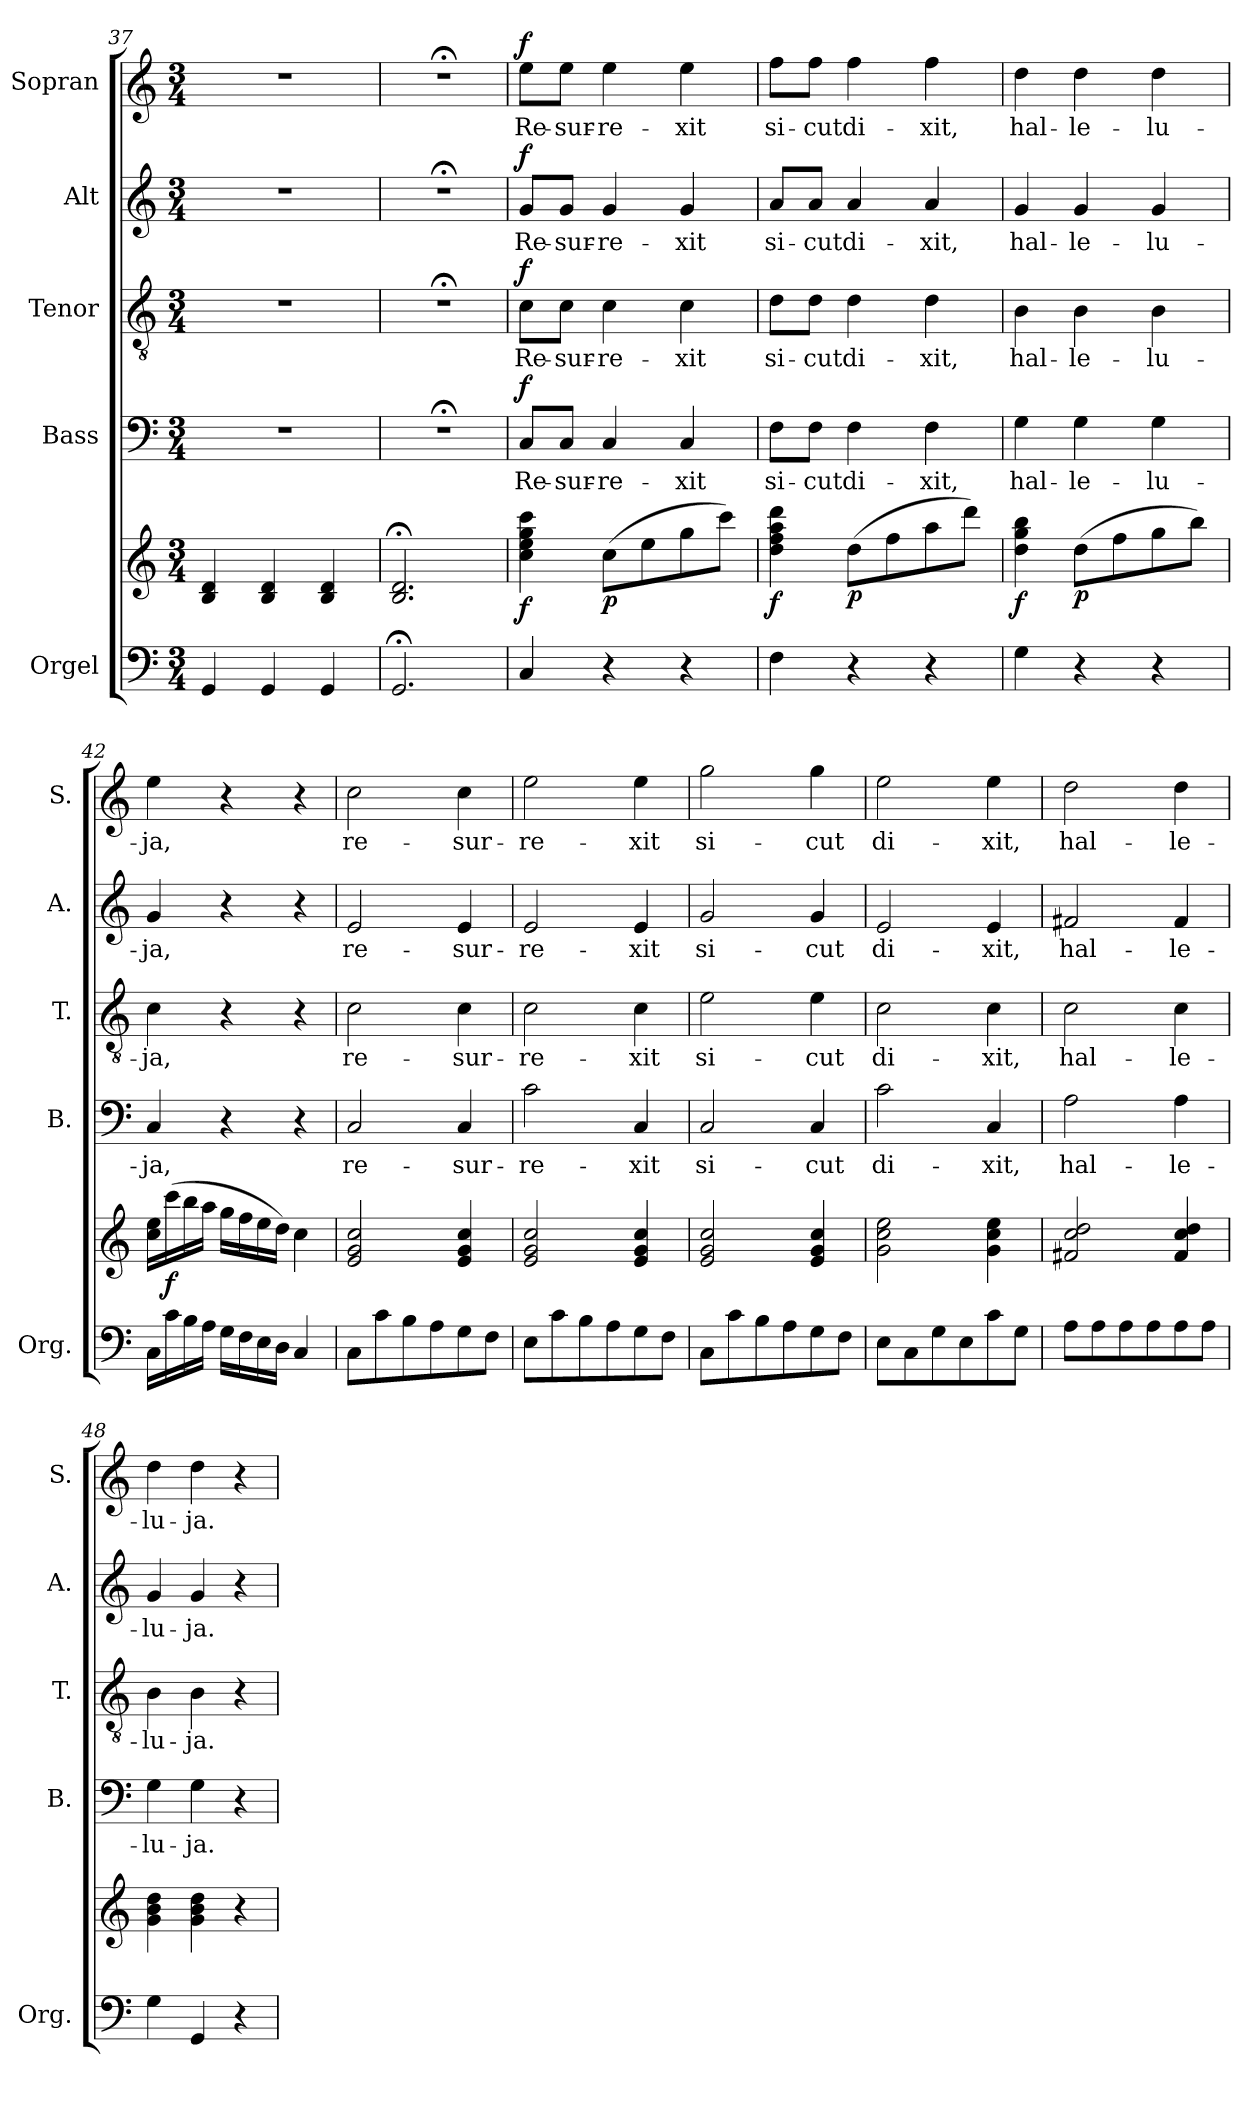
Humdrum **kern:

**kern	**kern	**dynam	**kern	**text	**dynam	**kern	**text	**dynam	**kern	**text	**dynam	**kern	**text	**dynam
*part5	*part5	*part5	*part4	*part4	*part4	*part3	*part3	*part3	*part2	*part2	*part2	*part1	*part1	*part1
*staff6	*staff5	*staff5/6	*staff4	*staff4	*staff4	*staff3	*staff3	*staff3	*staff2	*staff2	*staff2	*staff1	*staff1	*staff1
*I"Orgel	*	*	*I"Bass	*	*	*I"Tenor	*	*	*I"Alt	*	*	*I"Sopran	*	*
*I'Org.	*	*	*I'B.	*	*	*I'T.	*	*	*I'A.	*	*	*I'S.	*	*
*clefF4	*clefG2	*	*clefF4	*	*	*clefGv2	*	*	*clefG2	*	*	*clefG2	*	*
*k[]	*k[]	*	*k[]	*	*	*k[]	*	*	*k[]	*	*	*k[]	*	*
*C:	*C:	*	*C:	*	*	*C:	*	*	*C:	*	*	*C:	*	*
*M3/4	*M3/4	*	*M3/4	*	*	*M3/4	*	*	*M3/4	*	*	*M3/4	*	*
=37	=37	=37	=37	=37	=37	=37	=37	=37	=37	=37	=37	=37	=37	=37
4GG/	4B/ 4d/	.	2.r	.	.	2.r	.	.	2.r	.	.	2.r	.	.
4GG/	4B/ 4d/	.	.	.	.	.	.	.	.	.	.	.	.	.
4GG/	4B/ 4d/	.	.	.	.	.	.	.	.	.	.	.	.	.
=38	=38	=38	=38	=38	=38	=38	=38	=38	=38	=38	=38	=38	=38	=38
!	!	!	!LO:N:vis=1	!	!	!LO:N:vis=1	!	!	!LO:N:vis=1	!	!	!LO:N:vis=1	!	!
2.GG;</	2.B/;< 2.d/;<	.	2.r;<	.	.	2.r;<	.	.	2.r;<	.	.	2.r;<	.	.
!!LO:PB:g=z
=39	=39	=39	=39	=39	=39	=39	=39	=39	=39	=39	=39	=39	=39	=39
!	!	!LO:DY:b	!	!LO:LY:b	!LO:DY:a	!	!LO:LY:b	!LO:DY:a	!	!LO:LY:b	!LO:DY:a	!	!LO:LY:b	!LO:DY:a
4C/	4cc\ 4ee\ 4gg\ 4ccc\	f	8C/L	Re-	f	8c\L	Re-	f	8g/L	Re-	f	8ee\L	Re-	f
!	!	!	!	!LO:LY:b	!	!	!LO:LY:b	!	!	!LO:LY:b	!	!	!LO:LY:b	!
.	.	.	8C/J	-sur-	.	8c\J	-sur-	.	8g/J	-sur-	.	8ee\J	-sur-	.
!	!	!LO:DY:b	!	!LO:LY:b	!	!	!LO:LY:b	!	!	!LO:LY:b	!	!	!LO:LY:b	!
4r	(>8cc\L	p	4C/	-re-	.	4c\	-re-	.	4g/	-re-	.	4ee\	-re-	.
.	8ee\	.	.	.	.	.	.	.	.	.	.	.	.	.
!	!	!	!	!LO:LY:b	!	!	!LO:LY:b	!	!	!LO:LY:b	!	!	!LO:LY:b	!
4r	8gg\	.	4C/	-xit	.	4c\	-xit	.	4g/	-xit	.	4ee\	-xit	.
.	8ccc\J)	.	.	.	.	.	.	.	.	.	.	.	.	.
=40	=40	=40	=40	=40	=40	=40	=40	=40	=40	=40	=40	=40	=40	=40
!	!	!LO:DY:b	!	!LO:LY:b	!	!	!LO:LY:b	!	!	!LO:LY:b	!	!	!LO:LY:b	!
4F\	4dd\ 4ff\ 4aa\ 4ddd\	f	8F\L	si-	.	8d\L	si-	.	8a/L	si-	.	8ff\L	si-	.
!	!	!	!	!LO:LY:b	!	!	!LO:LY:b	!	!	!LO:LY:b	!	!	!LO:LY:b	!
.	.	.	8F\J	-cut	.	8d\J	-cut	.	8a/J	-cut	.	8ff\J	-cut	.
!	!	!LO:DY:b	!	!LO:LY:b	!	!	!LO:LY:b	!	!	!LO:LY:b	!	!	!LO:LY:b	!
4r	(>8dd\L	p	4F\	di-	.	4d\	di-	.	4a/	di-	.	4ff\	di-	.
.	8ff\	.	.	.	.	.	.	.	.	.	.	.	.	.
!	!	!	!	!LO:LY:b	!	!	!LO:LY:b	!	!	!LO:LY:b	!	!	!LO:LY:b	!
4r	8aa\	.	4F\	-xit,	.	4d\	-xit,	.	4a/	-xit,	.	4ff\	-xit,	.
.	8ddd\J)	.	.	.	.	.	.	.	.	.	.	.	.	.
=41	=41	=41	=41	=41	=41	=41	=41	=41	=41	=41	=41	=41	=41	=41
!	!	!LO:DY:b	!	!LO:LY:b	!	!	!LO:LY:b	!	!	!LO:LY:b	!	!	!LO:LY:b	!
4G\	4dd\ 4gg\ 4bb\	f	4G\	hal-	.	4B\	hal-	.	4g/	hal-	.	4dd\	hal-	.
!	!	!LO:DY:b	!	!LO:LY:b	!	!	!LO:LY:b	!	!	!LO:LY:b	!	!	!LO:LY:b	!
4r	(>8dd\L	p	4G\	-le-	.	4B\	-le-	.	4g/	-le-	.	4dd\	-le-	.
.	8ff\	.	.	.	.	.	.	.	.	.	.	.	.	.
!	!	!	!	!LO:LY:b	!	!	!LO:LY:b	!	!	!LO:LY:b	!	!	!LO:LY:b	!
4r	8gg\	.	4G\	-lu-	.	4B\	-lu-	.	4g/	-lu-	.	4dd\	-lu-	.
.	8bb\J)	.	.	.	.	.	.	.	.	.	.	.	.	.
=42	=42	=42	=42	=42	=42	=42	=42	=42	=42	=42	=42	=42	=42	=42
!	!	!	!	!LO:LY:b	!	!	!LO:LY:b	!	!	!LO:LY:b	!	!	!LO:LY:b	!
16C\LL	16cc\ 16ee\LL	.	4C/	-ja,	.	4c\	-ja,	.	4g/	-ja,	.	4ee\	-ja,	.
!	!	!LO:DY:b	!	!	!	!	!	!	!	!	!	!	!	!
16c\	(>16ccc\	f	.	.	.	.	.	.	.	.	.	.	.	.
16B\	16bb\	.	.	.	.	.	.	.	.	.	.	.	.	.
16A\JJ	16aa\JJ	.	.	.	.	.	.	.	.	.	.	.	.	.
16G\LL	16gg\LL	.	4r	.	.	4r	.	.	4r	.	.	4r	.	.
16F\	16ff\	.	.	.	.	.	.	.	.	.	.	.	.	.
16E\	16ee\	.	.	.	.	.	.	.	.	.	.	.	.	.
16D\JJ	16dd\JJ)	.	.	.	.	.	.	.	.	.	.	.	.	.
4C/	4cc\	.	4r	.	.	4r	.	.	4r	.	.	4r	.	.
=43	=43	=43	=43	=43	=43	=43	=43	=43	=43	=43	=43	=43	=43	=43
!	!	!	!	!LO:LY:b	!	!	!LO:LY:b	!	!	!LO:LY:b	!	!	!LO:LY:b	!
8C\L	2e/ 2g/ 2cc/	.	2C/	re-	.	2c\	re-	.	2e/	re-	.	2cc\	re-	.
8c\	.	.	.	.	.	.	.	.	.	.	.	.	.	.
8B\	.	.	.	.	.	.	.	.	.	.	.	.	.	.
8A\	.	.	.	.	.	.	.	.	.	.	.	.	.	.
!	!	!	!	!LO:LY:b	!	!	!LO:LY:b	!	!	!LO:LY:b	!	!	!LO:LY:b	!
8G\	4e/ 4g/ 4cc/	.	4C/	-sur-	.	4c\	-sur-	.	4e/	-sur-	.	4cc\	-sur-	.
8F\J	.	.	.	.	.	.	.	.	.	.	.	.	.	.
=44	=44	=44	=44	=44	=44	=44	=44	=44	=44	=44	=44	=44	=44	=44
!	!	!	!	!LO:LY:b	!	!	!LO:LY:b	!	!	!LO:LY:b	!	!	!LO:LY:b	!
8E\L	2e/ 2g/ 2cc/	.	2c\	-re-	.	2c\	-re-	.	2e/	-re-	.	2ee\	-re-	.
8c\	.	.	.	.	.	.	.	.	.	.	.	.	.	.
8B\	.	.	.	.	.	.	.	.	.	.	.	.	.	.
8A\	.	.	.	.	.	.	.	.	.	.	.	.	.	.
!	!	!	!	!LO:LY:b	!	!	!LO:LY:b	!	!	!LO:LY:b	!	!	!LO:LY:b	!
8G\	4e/ 4g/ 4cc/	.	4C/	-xit	.	4c\	-xit	.	4e/	-xit	.	4ee\	-xit	.
8F\J	.	.	.	.	.	.	.	.	.	.	.	.	.	.
=45	=45	=45	=45	=45	=45	=45	=45	=45	=45	=45	=45	=45	=45	=45
!	!	!	!	!LO:LY:b	!	!	!LO:LY:b	!	!	!LO:LY:b	!	!	!LO:LY:b	!
8C\L	2e/ 2g/ 2cc/	.	2C/	si-	.	2e\	si-	.	2g/	si-	.	2gg\	si-	.
8c\	.	.	.	.	.	.	.	.	.	.	.	.	.	.
8B\	.	.	.	.	.	.	.	.	.	.	.	.	.	.
8A\	.	.	.	.	.	.	.	.	.	.	.	.	.	.
!	!	!	!	!LO:LY:b	!	!	!LO:LY:b	!	!	!LO:LY:b	!	!	!LO:LY:b	!
8G\	4e/ 4g/ 4cc/	.	4C/	-cut	.	4e\	-cut	.	4g/	-cut	.	4gg\	-cut	.
8F\J	.	.	.	.	.	.	.	.	.	.	.	.	.	.
!!LO:LB:g=z
=46	=46	=46	=46	=46	=46	=46	=46	=46	=46	=46	=46	=46	=46	=46
!	!	!	!	!LO:LY:b	!	!	!LO:LY:b	!	!	!LO:LY:b	!	!	!LO:LY:b	!
8E\L	2g\ 2cc\ 2ee\	.	2c\	di-	.	2c\	di-	.	2e/	di-	.	2ee\	di-	.
8C\	.	.	.	.	.	.	.	.	.	.	.	.	.	.
8G\	.	.	.	.	.	.	.	.	.	.	.	.	.	.
8E\	.	.	.	.	.	.	.	.	.	.	.	.	.	.
!	!	!	!	!LO:LY:b	!	!	!LO:LY:b	!	!	!LO:LY:b	!	!	!LO:LY:b	!
8c\	4g\ 4cc\ 4ee\	.	4C/	-xit,	.	4c\	-xit,	.	4e/	-xit,	.	4ee\	-xit,	.
8G\J	.	.	.	.	.	.	.	.	.	.	.	.	.	.
=47	=47	=47	=47	=47	=47	=47	=47	=47	=47	=47	=47	=47	=47	=47
!	!	!	!	!LO:LY:b	!	!	!LO:LY:b	!	!	!LO:LY:b	!	!	!LO:LY:b	!
8A\L	2f#X/ 2cc/ 2dd/	.	2A\	hal-	.	2c\	hal-	.	2f#X/	hal-	.	2dd\	hal-	.
8A\	.	.	.	.	.	.	.	.	.	.	.	.	.	.
8A\	.	.	.	.	.	.	.	.	.	.	.	.	.	.
8A\	.	.	.	.	.	.	.	.	.	.	.	.	.	.
!	!	!	!	!LO:LY:b	!	!	!LO:LY:b	!	!	!LO:LY:b	!	!	!LO:LY:b	!
8A\	4f#/ 4cc/ 4dd/	.	4A\	-le-	.	4c\	-le-	.	4f#/	-le-	.	4dd\	-le-	.
8A\J	.	.	.	.	.	.	.	.	.	.	.	.	.	.
=48	=48	=48	=48	=48	=48	=48	=48	=48	=48	=48	=48	=48	=48	=48
!	!	!	!	!LO:LY:b	!	!	!LO:LY:b	!	!	!LO:LY:b	!	!	!LO:LY:b	!
4G\	4g\ 4b\ 4dd\	.	4G\	-lu-	.	4B\	-lu-	.	4g/	-lu-	.	4dd\	-lu-	.
!	!	!	!	!LO:LY:b	!	!	!LO:LY:b	!	!	!LO:LY:b	!	!	!LO:LY:b	!
4GG/	4g\ 4b\ 4dd\	.	4G\	-ja.	.	4B\	-ja.	.	4g/	-ja.	.	4dd\	-ja.	.
4r	4r	.	4r	.	.	4r	.	.	4r	.	.	4r	.	.
=	=	=	=	=	=	=	=	=	=	=	=	=	=	=
*-	*-	*-	*-	*-	*-	*-	*-	*-	*-	*-	*-	*-	*-	*-
